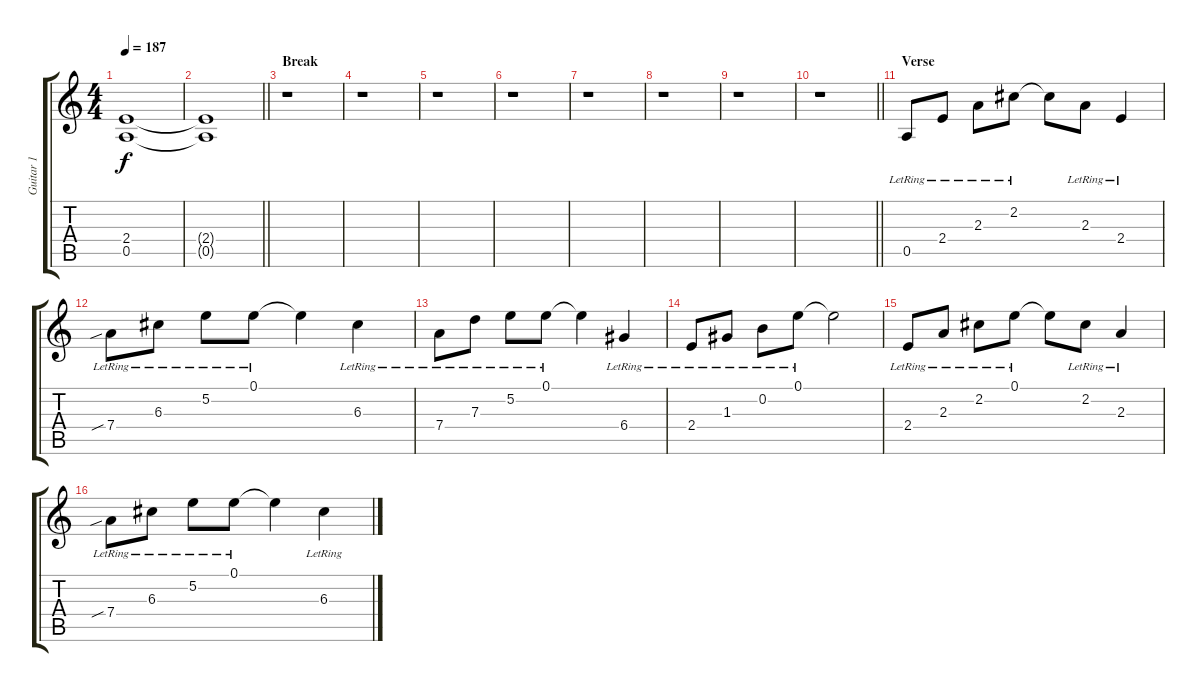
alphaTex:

\track ("Guitar 1" "Guitar 1") {instrument overdrivenguitar}
\staff {score tabs}
\tuning (E4 B3 G3 D3 A2 E2) {hide}
\ts (4 4)
\tempo 187
\clef g2
\ks c
(2.4 0.5).1{dy f} |
\barLineRight lightlight
(2.4{t} 0.5{t}).1 |
\section ("" "Break")
r.1 |
r.1 |
r.1 |
r.1 |
r.1 |
r.1 |
r.1 |
\barLineRight lightlight
r.1 |
\section ("" "Verse")
0.5{lr}.8{instrument electricguitarclean} 2.4{lr}.8 2.3{lr}.8 2.2{lr}.8 2.2{t}.8 2.3{lr}.8 2.4{lr}.4 |
7.4{sib lr}.8 6.3{lr}.8 5.2{lr}.8 0.1{lr}.8 0.1{t}.4 6.3{lr}.4 |
7.4{lr}.8 7.3{lr}.8 5.2{lr}.8 0.1{lr}.8 0.1{t}.4 6.4{lr}.4 |
2.4{lr}.8 1.3{lr}.8 0.2{lr}.8 0.1{lr}.8 0.1{t}.2 |
2.4{lr}.8 2.3{lr}.8 2.2{lr}.8 0.1{lr}.8 0.1{t}.8 2.2{lr}.8 2.3{lr}.4 |
7.4{sib lr}.8 6.3{lr}.8 5.2{lr}.8 0.1{lr}.8 0.1{t}.4 6.3{lr}.4
